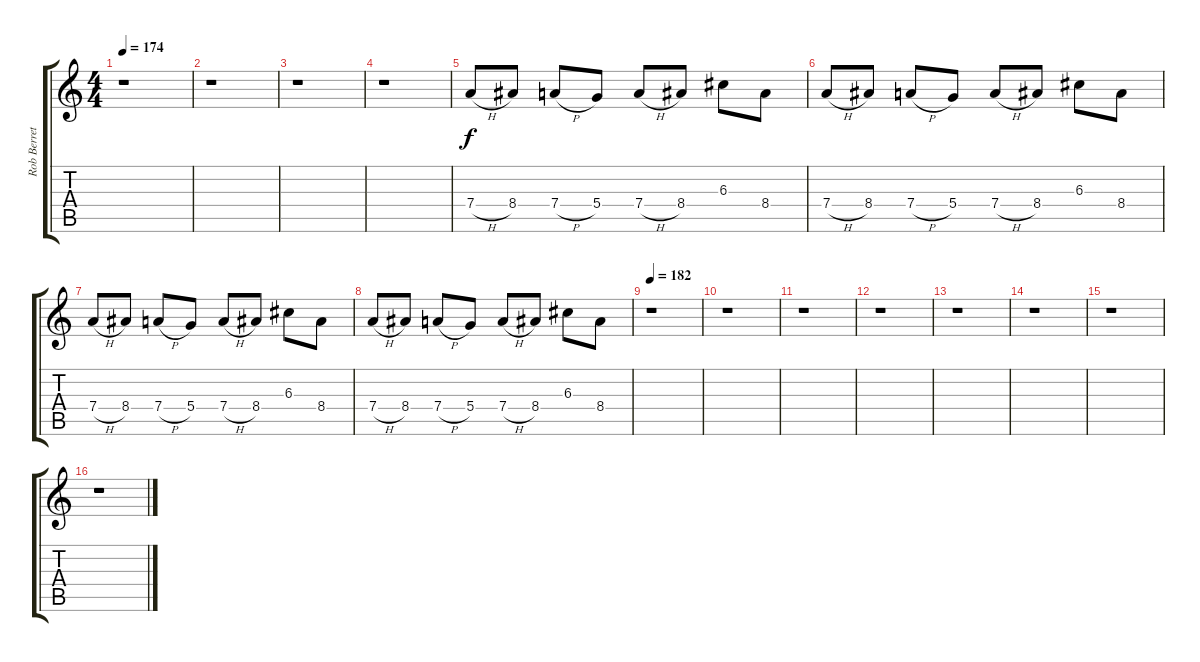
\track ("Rob Berrett - Lead" "Rob Berret") {instrument distortionguitar}
\staff {score tabs}
\tuning (E4 B3 G3 D3 A2 E2) {hide}
\ts (4 4)
\tempo 174
\clef g2
\ks c
r.1{dy f} |
r.1 |
r.1 |
r.1 |
7.4{h}.8 8.4.8 7.4{h}.8 5.4.8 7.4{h}.8 8.4.8 6.3.8 8.4.8 |
7.4{h}.8 8.4.8 7.4{h}.8 5.4.8 7.4{h}.8 8.4.8 6.3.8 8.4.8 |
7.4{h}.8 8.4.8 7.4{h}.8 5.4.8 7.4{h}.8 8.4.8 6.3.8 8.4.8 |
7.4{h}.8 8.4.8 7.4{h}.8 5.4.8 7.4{h}.8 8.4.8 6.3.8 8.4.8 |
\tempo 182
r.1 |
r.1 |
r.1 |
r.1 |
r.1 |
r.1 |
r.1 |
r.1
